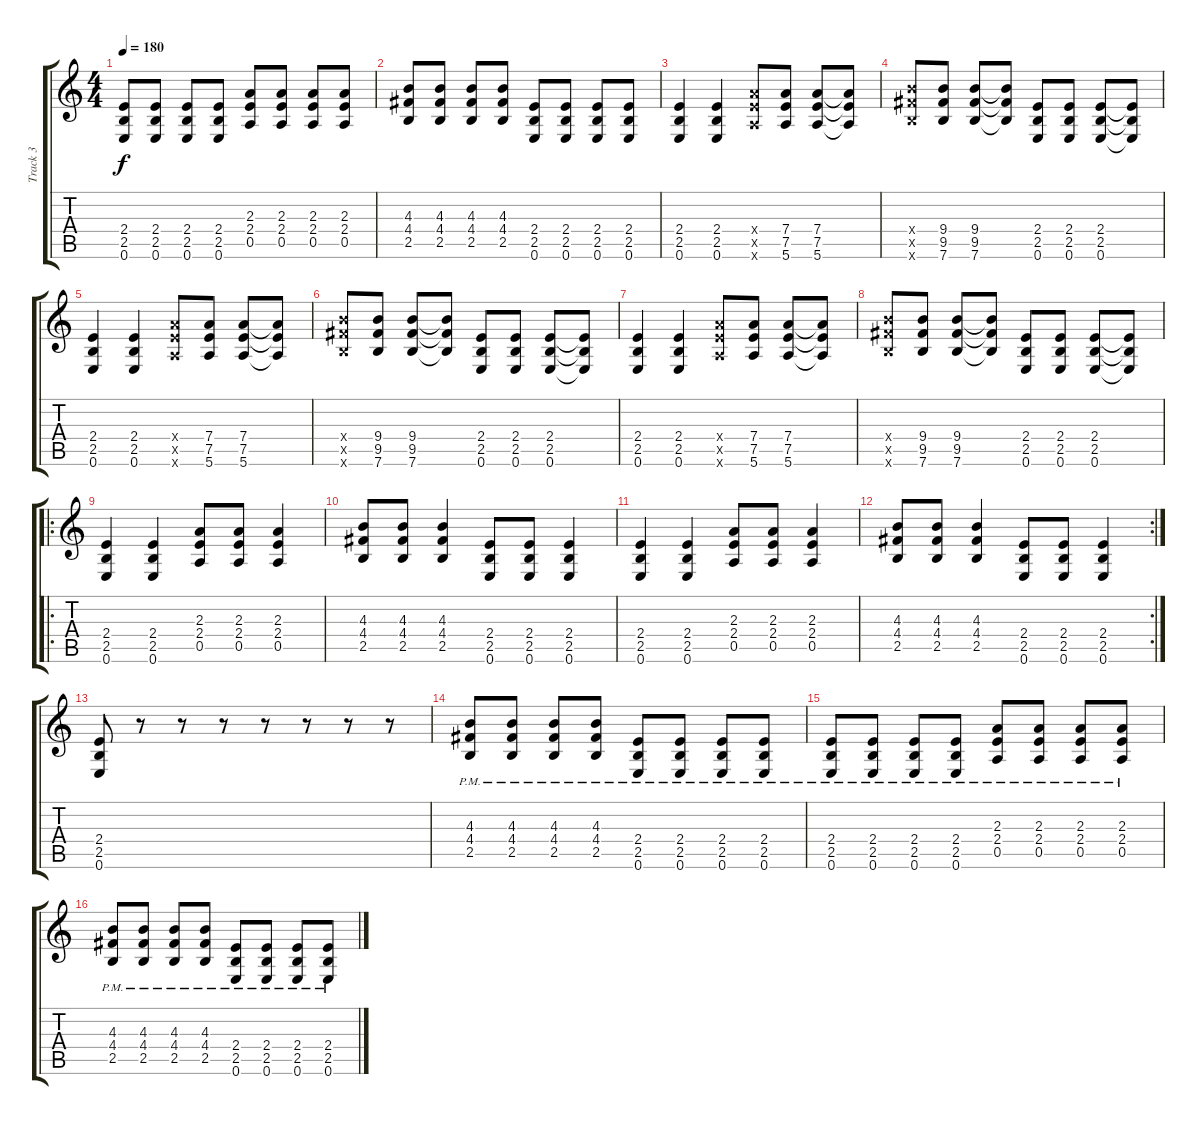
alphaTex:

\track ("Track 3" "Track 3") {instrument distortionguitar}
\staff {score tabs}
\tuning (E4 B3 G3 D3 A2 E2) {hide}
\ts (4 4)
\tempo 180
\clef g2
\ks c
(2.4 2.5 0.6).8{dy f} (2.4 2.5 0.6).8 (2.4 2.5 0.6).8 (2.4 2.5 0.6).8 (2.3 2.4 0.5).8 (2.3 2.4 0.5).8 (2.3 2.4 0.5).8 (2.3 2.4 0.5).8 |
(4.3 4.4 2.5).8 (4.3 4.4 2.5).8 (4.3 4.4 2.5).8 (4.3 4.4 2.5).8 (2.4 2.5 0.6).8 (2.4 2.5 0.6).8 (2.4 2.5 0.6).8 (2.4 2.5 0.6).8 |
(2.4 2.5 0.6).4 (2.4 2.5 0.6).4 (7.4{x} 7.5{x} 5.6{x}).8 (7.4 7.5 5.6).8 (7.4 7.5 5.6).8 (7.4{t} 7.5{t} 5.6{t}).8 |
(9.4{x} 9.5{x} 7.6{x}).8 (9.4 9.5 7.6).8 (9.4 9.5 7.6).8 (9.4{t} 9.5{t} 7.6{t}).8 (2.4 2.5 0.6).8 (2.4 2.5 0.6).8 (2.4 2.5 0.6).8 (2.4{t} 2.5{t} 0.6{t}).8 |
(2.4 2.5 0.6).4 (2.4 2.5 0.6).4 (7.4{x} 7.5{x} 5.6{x}).8 (7.4 7.5 5.6).8 (7.4 7.5 5.6).8 (7.4{t} 7.5{t} 5.6{t}).8 |
(9.4{x} 9.5{x} 7.6{x}).8 (9.4 9.5 7.6).8 (9.4 9.5 7.6).8 (9.4{t} 9.5{t} 7.6{t}).8 (2.4 2.5 0.6).8 (2.4 2.5 0.6).8 (2.4 2.5 0.6).8 (2.4{t} 2.5{t} 0.6{t}).8 |
(2.4 2.5 0.6).4 (2.4 2.5 0.6).4 (7.4{x} 7.5{x} 5.6{x}).8 (7.4 7.5 5.6).8 (7.4 7.5 5.6).8 (7.4{t} 7.5{t} 5.6{t}).8 |
(9.4{x} 9.5{x} 7.6{x}).8 (9.4 9.5 7.6).8 (9.4 9.5 7.6).8 (9.4{t} 9.5{t} 7.6{t}).8 (2.4 2.5 0.6).8 (2.4 2.5 0.6).8 (2.4 2.5 0.6).8 (2.4{t} 2.5{t} 0.6{t}).8 |
\ro
(2.4 2.5 0.6).4 (2.4 2.5 0.6).4 (2.3 2.4 0.5).8 (2.3 2.4 0.5).8 (2.3 2.4 0.5).4 |
(4.3 4.4 2.5).8 (4.3 4.4 2.5).8 (4.3 4.4 2.5).4 (2.4 2.5 0.6).8 (2.4 2.5 0.6).8 (2.4 2.5 0.6).4 |
(2.4 2.5 0.6).4 (2.4 2.5 0.6).4 (2.3 2.4 0.5).8 (2.3 2.4 0.5).8 (2.3 2.4 0.5).4 |
\rc 2
(4.3 4.4 2.5).8 (4.3 4.4 2.5).8 (4.3 4.4 2.5).4 (2.4 2.5 0.6).8 (2.4 2.5 0.6).8 (2.4 2.5 0.6).4 |
(2.4 2.5 0.6).8 r.8 r.8 r.8 r.8 r.8 r.8 r.8 |
(4.3{pm} 4.4{pm} 2.5{pm}).8 (4.3{pm} 4.4{pm} 2.5{pm}).8 (4.3{pm} 4.4{pm} 2.5{pm}).8 (4.3{pm} 4.4{pm} 2.5{pm}).8 (2.4{pm} 2.5{pm} 0.6{pm}).8 (2.4{pm} 2.5{pm} 0.6{pm}).8 (2.4{pm} 2.5{pm} 0.6{pm}).8 (2.4{pm} 2.5{pm} 0.6{pm}).8 |
(2.4{pm} 2.5{pm} 0.6{pm}).8 (2.4{pm} 2.5{pm} 0.6{pm}).8 (2.4{pm} 2.5{pm} 0.6{pm}).8 (2.4{pm} 2.5{pm} 0.6{pm}).8 (2.3{pm} 2.4{pm} 0.5{pm}).8 (2.3{pm} 2.4{pm} 0.5{pm}).8 (2.3{pm} 2.4{pm} 0.5{pm}).8 (2.3{pm} 2.4{pm} 0.5{pm}).8 |
(4.3{pm} 4.4{pm} 2.5{pm}).8 (4.3{pm} 4.4{pm} 2.5{pm}).8 (4.3{pm} 4.4{pm} 2.5{pm}).8 (4.3{pm} 4.4{pm} 2.5{pm}).8 (2.4{pm} 2.5{pm} 0.6{pm}).8 (2.4{pm} 2.5{pm} 0.6{pm}).8 (2.4{pm} 2.5{pm} 0.6{pm}).8 (2.4{pm} 2.5{pm} 0.6{pm}).8
